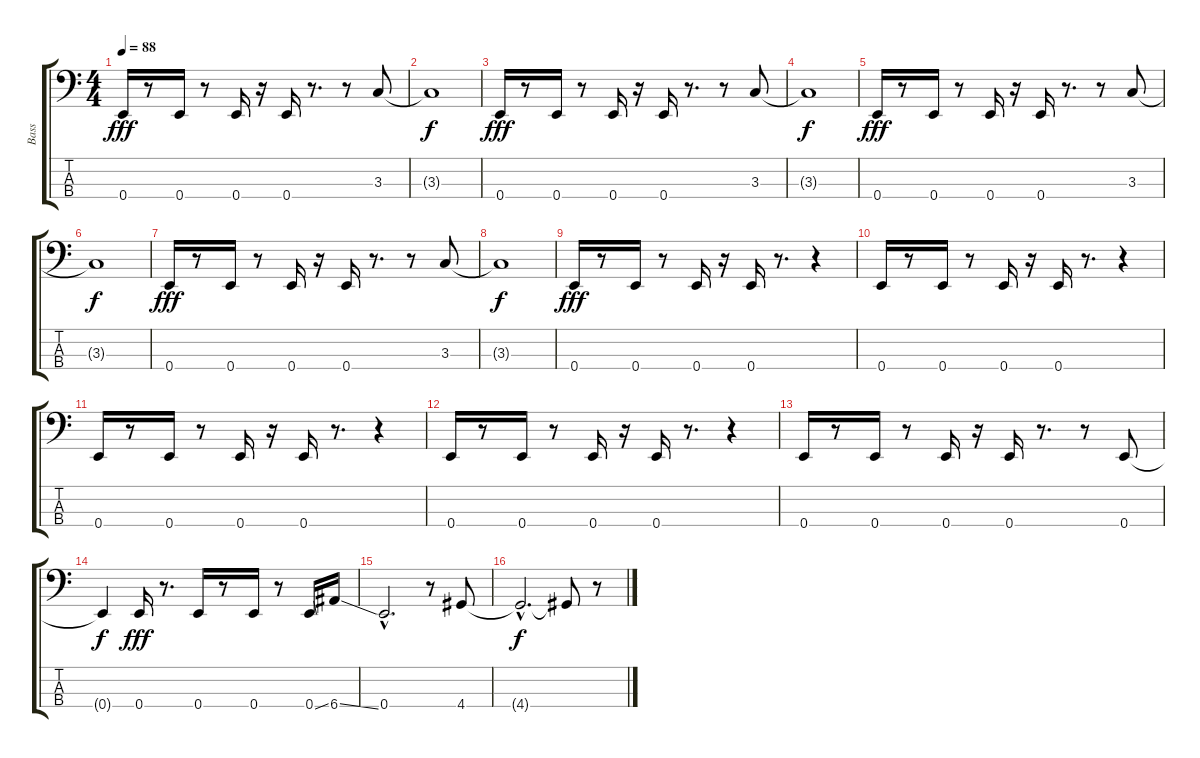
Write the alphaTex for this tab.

\track ("Bass" "Bass") {instrument electricbassfinger}
\staff {score tabs}
\tuning (G2 D2 A1 E1) {hide}
\ts (4 4)
\tempo 88
\clef f4
\ks c
0.4.16{dy fff} r.8 0.4.16 r.8 0.4.16 r.16 0.4.16 r.8{d} r.8 3.3.8 |
3.3{t}.1{dy f} |
0.4.16{dy fff} r.8 0.4.16 r.8 0.4.16 r.16 0.4.16 r.8{d} r.8 3.3.8 |
3.3{t}.1{dy f} |
0.4.16{dy fff} r.8 0.4.16 r.8 0.4.16 r.16 0.4.16 r.8{d} r.8 3.3.8 |
3.3{t}.1{dy f} |
0.4.16{dy fff} r.8 0.4.16 r.8 0.4.16 r.16 0.4.16 r.8{d} r.8 3.3.8 |
3.3{t}.1{dy f} |
0.4.16{dy fff} r.8 0.4.16 r.8 0.4.16 r.16 0.4.16 r.8{d} r.4 |
0.4.16 r.8 0.4.16 r.8 0.4.16 r.16 0.4.16 r.8{d} r.4 |
0.4.16 r.8 0.4.16 r.8 0.4.16 r.16 0.4.16 r.8{d} r.4 |
0.4.16 r.8 0.4.16 r.8 0.4.16 r.16 0.4.16 r.8{d} r.4 |
0.4.16 r.8 0.4.16 r.8 0.4.16 r.16 0.4.16 r.8{d} r.8 0.4.8 |
0.4{t}.4{dy f} 0.4.16{dy fff} r.8{d} 0.4.16 r.8 0.4.16 r.8 0.4{ss}.16 6.4{ss}.16 |
0.4{hac}.2{d} r.8 4.4.8 |
4.4{hac t}.2{d dy f} 4.4{t}.8 r.8
